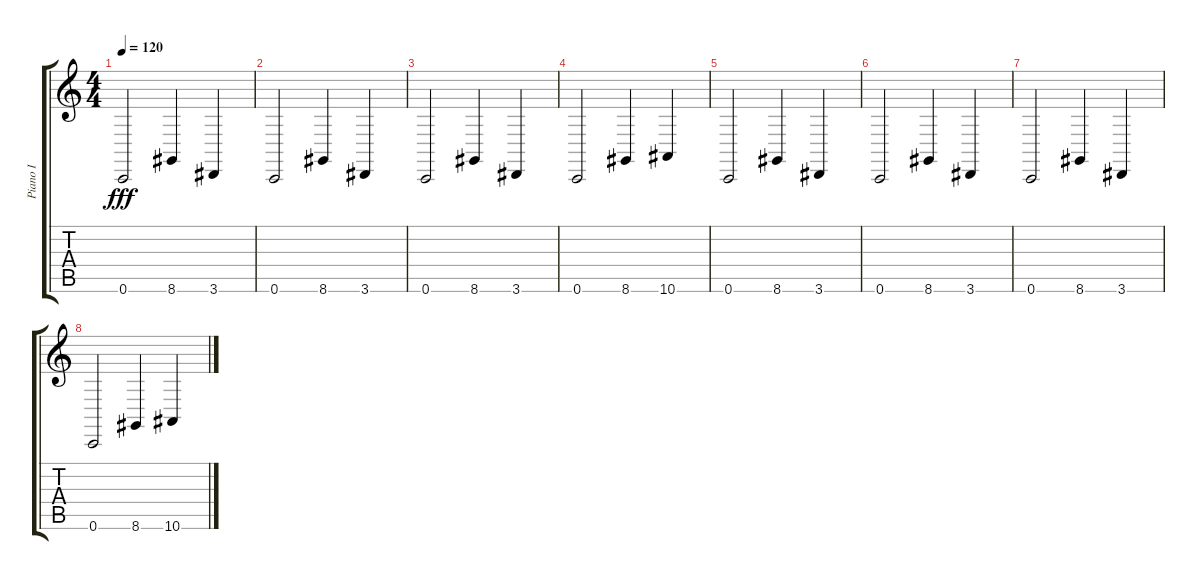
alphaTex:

\track ("Piano I" "Piano I") {instrument acousticgrandpiano}
\staff {score tabs}
\tuning (D4 A3 F3 C3 G2 C2) {hide}
\ts (4 4)
\tempo 120
\clef g2
\ks c
0.6.2{dy fff} 8.6.4 3.6.4 |
0.6.2 8.6.4 3.6.4 |
0.6.2 8.6.4 3.6.4 |
0.6.2 8.6.4 10.6.4 |
0.6.2 8.6.4 3.6.4 |
0.6.2 8.6.4 3.6.4 |
0.6.2 8.6.4 3.6.4 |
0.6.2 8.6.4 10.6.4
